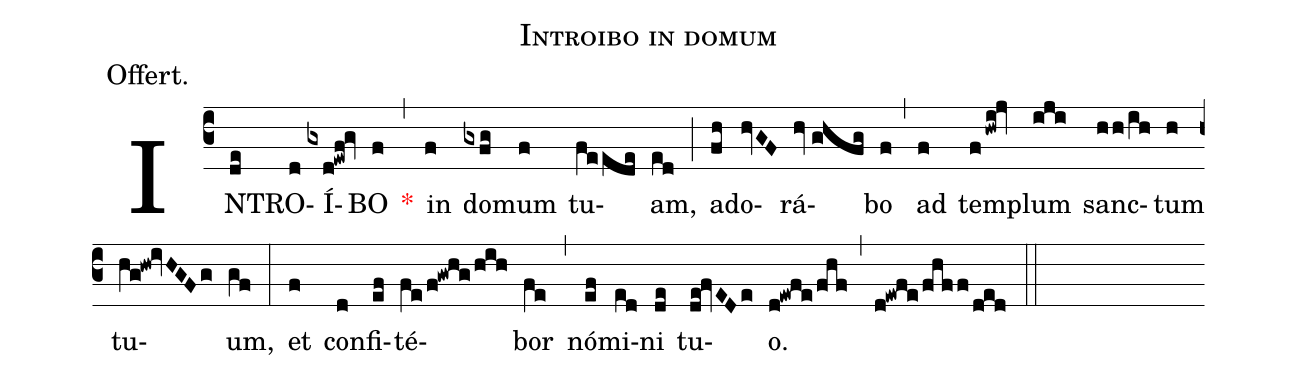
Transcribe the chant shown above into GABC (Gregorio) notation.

name:Introibo in domum;
annotation:Offert.;
mode:V.;
office-part:Offertory;
%%
(c3) IN(de)TRO(d)Í(gxd!ewf!gv)BO(f) <v>\red{*}</v>(,) in(f) do(gxfg)mum(f) tu(feede)am,(ed) (;) a(fh)do(hvGF)rá(hv//ghfg)bo(f) (,) ad(f) tem(f/hwi!jv)plum(iji) sanc(hh/ih)tum(h) tu(hg!hw!ivHGFg)um,(gf) (:) et(f) con(d)fi(ef)té(fe/f!gwhg/hih)bor(fe) (,) nó(ef)mi(ed)ni(de) tu(de!fvEDe)o.(d!ewfe/fhf) (,) (d!ewfe/fhff/ded) (::)
